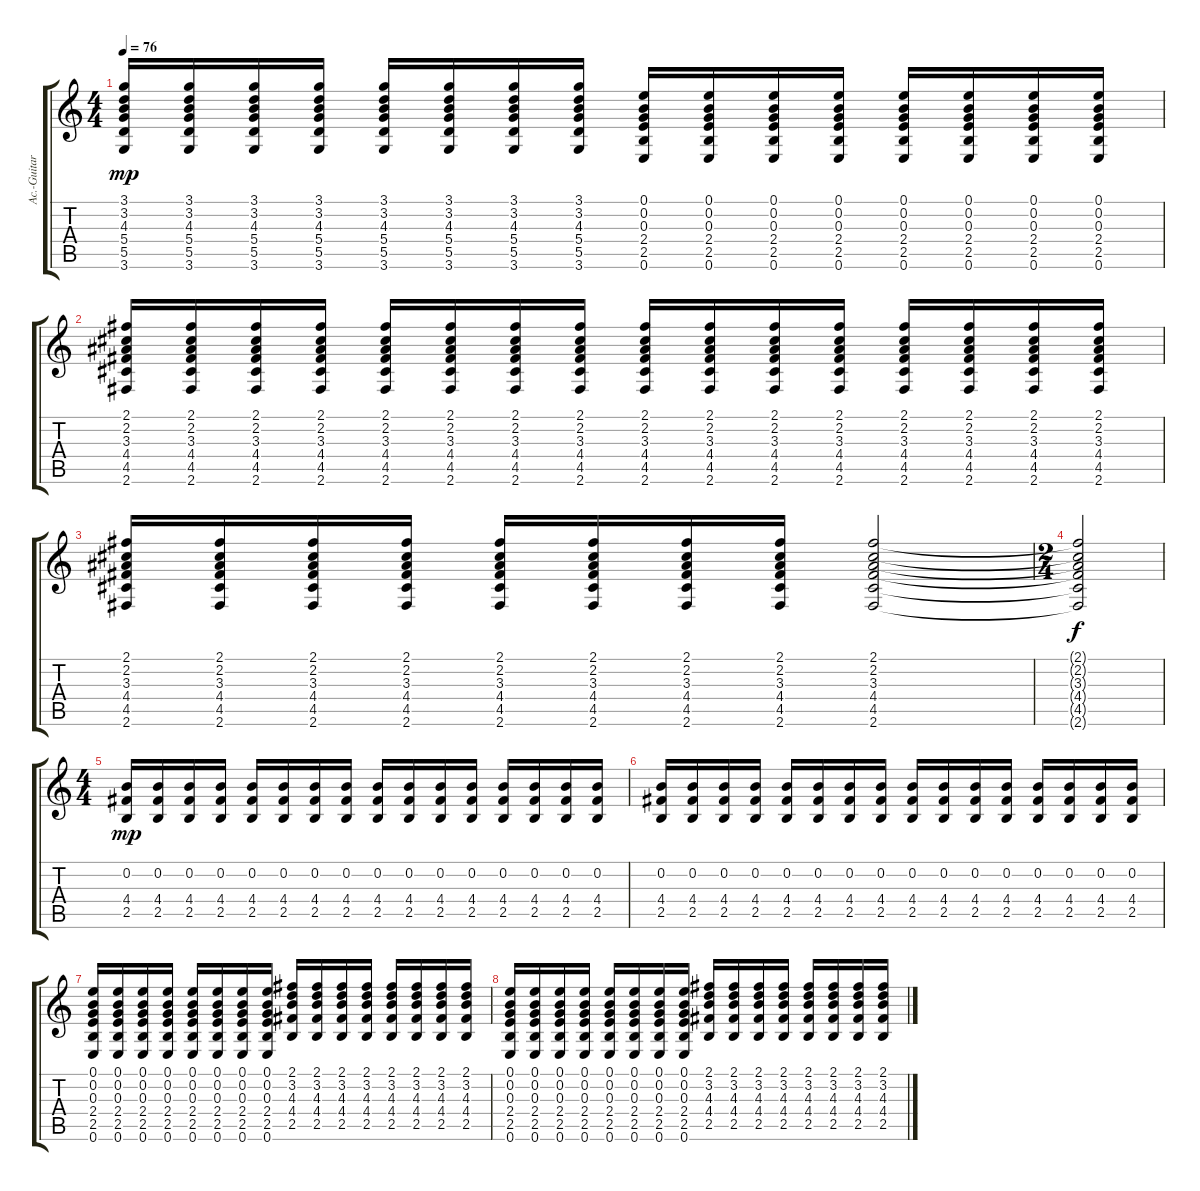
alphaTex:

\track ("Ac.-Guitar 2" "Ac.-Guitar") {instrument acousticguitarsteel}
\staff {score tabs}
\tuning (E4 B3 G3 D3 A2 E2) {hide}
\ts (4 4)
\tempo 76
\clef g2
\ks c
(3.1 3.2 4.3 5.4 5.5 3.6).16{dy mp} (3.1 3.2 4.3 5.4 5.5 3.6).16 (3.1 3.2 4.3 5.4 5.5 3.6).16 (3.1 3.2 4.3 5.4 5.5 3.6).16 (3.1 3.2 4.3 5.4 5.5 3.6).16 (3.1 3.2 4.3 5.4 5.5 3.6).16 (3.1 3.2 4.3 5.4 5.5 3.6).16 (3.1 3.2 4.3 5.4 5.5 3.6).16 (0.1 0.2 0.3 2.4 2.5 0.6).16 (0.1 0.2 0.3 2.4 2.5 0.6).16 (0.1 0.2 0.3 2.4 2.5 0.6).16 (0.1 0.2 0.3 2.4 2.5 0.6).16 (0.1 0.2 0.3 2.4 2.5 0.6).16 (0.1 0.2 0.3 2.4 2.5 0.6).16 (0.1 0.2 0.3 2.4 2.5 0.6).16 (0.1 0.2 0.3 2.4 2.5 0.6).16 |
(2.1 2.2 3.3 4.4 4.5 2.6).16 (2.1 2.2 3.3 4.4 4.5 2.6).16 (2.1 2.2 3.3 4.4 4.5 2.6).16 (2.1 2.2 3.3 4.4 4.5 2.6).16 (2.1 2.2 3.3 4.4 4.5 2.6).16 (2.1 2.2 3.3 4.4 4.5 2.6).16 (2.1 2.2 3.3 4.4 4.5 2.6).16 (2.1 2.2 3.3 4.4 4.5 2.6).16 (2.1 2.2 3.3 4.4 4.5 2.6).16 (2.1 2.2 3.3 4.4 4.5 2.6).16 (2.1 2.2 3.3 4.4 4.5 2.6).16 (2.1 2.2 3.3 4.4 4.5 2.6).16 (2.1 2.2 3.3 4.4 4.5 2.6).16 (2.1 2.2 3.3 4.4 4.5 2.6).16 (2.1 2.2 3.3 4.4 4.5 2.6).16 (2.1 2.2 3.3 4.4 4.5 2.6).16 |
(2.1 2.2 3.3 4.4 4.5 2.6).16 (2.1 2.2 3.3 4.4 4.5 2.6).16 (2.1 2.2 3.3 4.4 4.5 2.6).16 (2.1 2.2 3.3 4.4 4.5 2.6).16 (2.1 2.2 3.3 4.4 4.5 2.6).16 (2.1 2.2 3.3 4.4 4.5 2.6).16 (2.1 2.2 3.3 4.4 4.5 2.6).16 (2.1 2.2 3.3 4.4 4.5 2.6).16 (2.1 2.2 3.3 4.4 4.5 2.6).2 |
\ts (2 4)
(2.1{t} 2.2{t} 3.3{t} 4.4{t} 4.5{t} 2.6{t}).2{dy f} |
\ts (4 4)
(0.2 4.4 2.5).16{dy mp} (0.2 4.4 2.5).16 (0.2 4.4 2.5).16 (0.2 4.4 2.5).16 (0.2 4.4 2.5).16 (0.2 4.4 2.5).16 (0.2 4.4 2.5).16 (0.2 4.4 2.5).16 (0.2 4.4 2.5).16 (0.2 4.4 2.5).16 (0.2 4.4 2.5).16 (0.2 4.4 2.5).16 (0.2 4.4 2.5).16 (0.2 4.4 2.5).16 (0.2 4.4 2.5).16 (0.2 4.4 2.5).16 |
(0.2 4.4 2.5).16 (0.2 4.4 2.5).16 (0.2 4.4 2.5).16 (0.2 4.4 2.5).16 (0.2 4.4 2.5).16 (0.2 4.4 2.5).16 (0.2 4.4 2.5).16 (0.2 4.4 2.5).16 (0.2 4.4 2.5).16 (0.2 4.4 2.5).16 (0.2 4.4 2.5).16 (0.2 4.4 2.5).16 (0.2 4.4 2.5).16 (0.2 4.4 2.5).16 (0.2 4.4 2.5).16 (0.2 4.4 2.5).16 |
(0.1 0.2 0.3 2.4 2.5 0.6).16 (0.1 0.2 0.3 2.4 2.5 0.6).16 (0.1 0.2 0.3 2.4 2.5 0.6).16 (0.1 0.2 0.3 2.4 2.5 0.6).16 (0.1 0.2 0.3 2.4 2.5 0.6).16 (0.1 0.2 0.3 2.4 2.5 0.6).16 (0.1 0.2 0.3 2.4 2.5 0.6).16 (0.1 0.2 0.3 2.4 2.5 0.6).16 (2.1 3.2 4.3 4.4 2.5).16 (2.1 3.2 4.3 4.4 2.5).16 (2.1 3.2 4.3 4.4 2.5).16 (2.1 3.2 4.3 4.4 2.5).16 (2.1 3.2 4.3 4.4 2.5).16 (2.1 3.2 4.3 4.4 2.5).16 (2.1 3.2 4.3 4.4 2.5).16 (2.1 3.2 4.3 4.4 2.5).16 |
(0.1 0.2 0.3 2.4 2.5 0.6).16 (0.1 0.2 0.3 2.4 2.5 0.6).16 (0.1 0.2 0.3 2.4 2.5 0.6).16 (0.1 0.2 0.3 2.4 2.5 0.6).16 (0.1 0.2 0.3 2.4 2.5 0.6).16 (0.1 0.2 0.3 2.4 2.5 0.6).16 (0.1 0.2 0.3 2.4 2.5 0.6).16 (0.1 0.2 0.3 2.4 2.5 0.6).16 (2.1 3.2 4.3 4.4 2.5).16 (2.1 3.2 4.3 4.4 2.5).16 (2.1 3.2 4.3 4.4 2.5).16 (2.1 3.2 4.3 4.4 2.5).16 (2.1 3.2 4.3 4.4 2.5).16 (2.1 3.2 4.3 4.4 2.5).16 (2.1 3.2 4.3 4.4 2.5).16 (2.1 3.2 4.3 4.4 2.5).16
